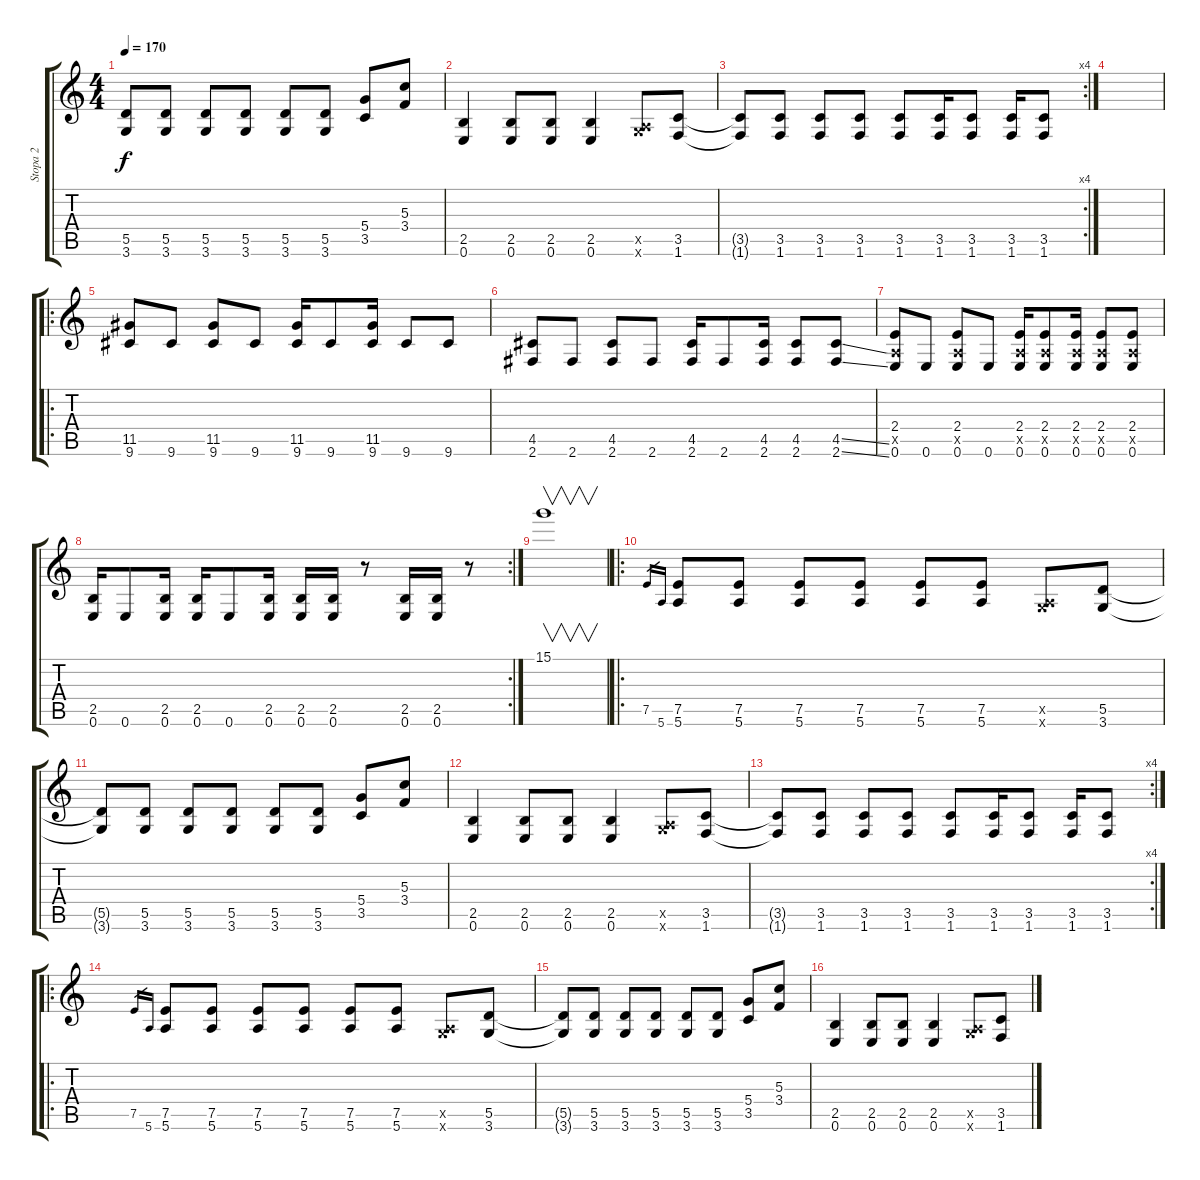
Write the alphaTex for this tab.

\track ("Stopa 2" "Stopa 2") {instrument electricguitarclean}
\staff {score tabs}
\tuning (E4 B3 G3 D3 A2 E2) {hide}
\ts (4 4)
\tempo 170
\clef g2
\ks c
(5.5{t} 3.6{t}).8{dy f} (5.5 3.6).8 (5.5 3.6).8 (5.5 3.6).8 (5.5 3.6).8 (5.5 3.6).8 (5.4 3.5).8 (5.3 3.4).8 |
(2.5 0.6).4 (2.5 0.6).8 (2.5 0.6).8 (2.5 0.6).4 (0.5{x} 3.6{x}).8 (3.5 1.6).8 |
\rc 4
(3.5{t} 1.6{t}).8 (3.5 1.6).8 (3.5 1.6).8 (3.5 1.6).8 (3.5 1.6).8 (3.5 1.6).16 (3.5 1.6).8 (3.5 1.6).16 (3.5 1.6).8 |
|
\ro
(11.5 9.6).8{instrument distortionguitar} 9.6.8 (11.5 9.6).8 9.6.8 (11.5 9.6).16 9.6.8 (11.5 9.6).16 9.6.8 9.6.8 |
(4.5 2.6).8 2.6.8 (4.5 2.6).8 2.6.8 (4.5 2.6).16 2.6.8 (4.5 2.6).16 (4.5 2.6).8 (4.5{ss} 2.6{ss}).8 |
(2.4 0.5{x} 0.6).8 0.6.8 (2.4 0.5{x} 0.6).8 0.6.8 (2.4 0.5{x} 0.6).16 (2.4 0.5{x} 0.6).8 (2.4 0.5{x} 0.6).16 (2.4 0.5{x} 0.6).8 (2.4 0.5{x} 0.6).8 |
\rc 2
(2.5 0.6).16 0.6.8 (2.5 0.6).16 (2.5 0.6).16 0.6.8 (2.5 0.6).16 (2.5 0.6).16 (2.5 0.6).16 r.8 (2.5 0.6).16 (2.5 0.6).16 r.8 |
15.1.1{v instrument distortionguitar} |
\ro
7.5.16{gr} 5.6.16{gr} (7.5 5.6).8{instrument distortionguitar} (7.5 5.6).8 (7.5 5.6).8 (7.5 5.6).8 (7.5 5.6).8 (7.5 5.6).8 (0.5{x} 3.6{x}).8 (5.5 3.6).8 |
(5.5{t} 3.6{t}).8 (5.5 3.6).8 (5.5 3.6).8 (5.5 3.6).8 (5.5 3.6).8 (5.5 3.6).8 (5.4 3.5).8 (5.3 3.4).8 |
(2.5 0.6).4 (2.5 0.6).8 (2.5 0.6).8 (2.5 0.6).4 (0.5{x} 3.6{x}).8 (3.5 1.6).8 |
\rc 4
(3.5{t} 1.6{t}).8 (3.5 1.6).8 (3.5 1.6).8 (3.5 1.6).8 (3.5 1.6).8 (3.5 1.6).16 (3.5 1.6).8 (3.5 1.6).16 (3.5 1.6).8 |
\ro
7.5.16{gr} 5.6.16{gr} (7.5 5.6).8{instrument distortionguitar} (7.5 5.6).8 (7.5 5.6).8 (7.5 5.6).8 (7.5 5.6).8 (7.5 5.6).8 (0.5{x} 3.6{x}).8 (5.5 3.6).8 |
(5.5{t} 3.6{t}).8 (5.5 3.6).8 (5.5 3.6).8 (5.5 3.6).8 (5.5 3.6).8 (5.5 3.6).8 (5.4 3.5).8 (5.3 3.4).8 |
(2.5 0.6).4 (2.5 0.6).8 (2.5 0.6).8 (2.5 0.6).4 (0.5{x} 3.6{x}).8 (3.5 1.6).8
